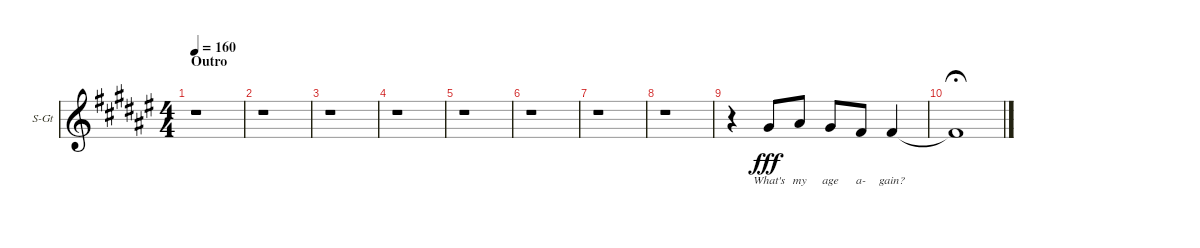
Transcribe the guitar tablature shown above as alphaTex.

\bracketExtendMode groupsimilarinstruments
\firstSystemTrackNameOrientation horizontal
\otherSystemsTrackNameOrientation horizontal
\track ("Lead Vocals" "S-Gt") {instrument lead6voice}
\staff {score}
\tuning (E4 B3 G3 D3 A2 E2)
\displaytranspose 12
\ts (4 4)
\section ("" "Outro")
\tempo 160
\clef g2
\ks d#minor
r.1{dy fff} |
r.1 |
r.1 |
r.1 |
r.1 |
r.1 |
r.1 |
r.1 |
r.4 1.3.8{lyrics (0 "What's") lyrics (1 "") lyrics (2 "") lyrics (3 "") lyrics (4 "")} 3.3.8{lyrics (0 "my") lyrics (1 "") lyrics (2 "") lyrics (3 "") lyrics (4 "")} 1.3.8{lyrics (0 "age") lyrics (1 "") lyrics (2 "") lyrics (3 "") lyrics (4 "")} 4.4.8{lyrics (0 "a-") lyrics (1 "") lyrics (2 "") lyrics (3 "") lyrics (4 "")} 4.4.4{lyrics (0 "gain?") lyrics (1 "") lyrics (2 "") lyrics (3 "") lyrics (4 "")} |
\tempo (30 hide)
4.4{t}.1{fermata (medium 1)}
